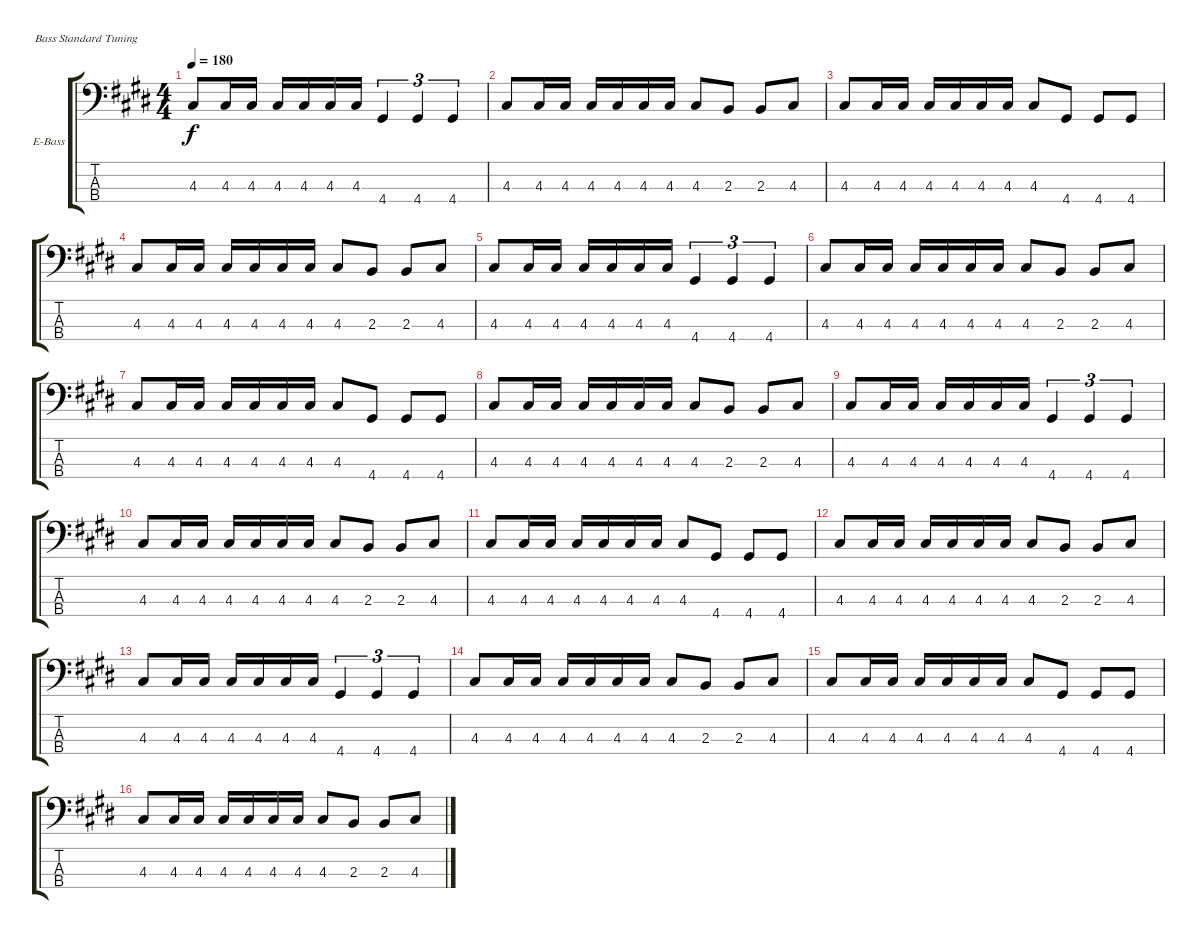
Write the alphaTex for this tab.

\defaultSystemsLayout 4
\bracketExtendMode groupsimilarinstruments
\firstSystemTrackNameOrientation horizontal
\otherSystemsTrackNameOrientation horizontal
\track ("Cliff Burton (Bass)" "E-Bass") {instrument electricbassfinger}
\staff {score tabs}
\tuning (G2 D2 A1 E1)
\ts (4 4)
\tempo 180
\clef f4
\ks e
4.3.8{dy f} 4.3.16 4.3.16 4.3.16 4.3.16 4.3.16 4.3.16 4.4.4{tu (3 2)} 4.4.4{tu (3 2)} 4.4.4{tu (3 2)} |
4.3.8 4.3.16 4.3.16 4.3.16 4.3.16 4.3.16 4.3.16 4.3.8 2.3.8 2.3.8 4.3.8 |
4.3.8 4.3.16 4.3.16 4.3.16 4.3.16 4.3.16 4.3.16 4.3.8 4.4.8 4.4.8 4.4.8 |
4.3.8 4.3.16 4.3.16 4.3.16 4.3.16 4.3.16 4.3.16 4.3.8 2.3.8 2.3.8 4.3.8 |
4.3.8 4.3.16 4.3.16 4.3.16 4.3.16 4.3.16 4.3.16 4.4.4{tu (3 2)} 4.4.4{tu (3 2)} 4.4.4{tu (3 2)} |
4.3.8 4.3.16 4.3.16 4.3.16 4.3.16 4.3.16 4.3.16 4.3.8 2.3.8 2.3.8 4.3.8 |
4.3.8 4.3.16 4.3.16 4.3.16 4.3.16 4.3.16 4.3.16 4.3.8 4.4.8 4.4.8 4.4.8 |
4.3.8 4.3.16 4.3.16 4.3.16 4.3.16 4.3.16 4.3.16 4.3.8 2.3.8 2.3.8 4.3.8 |
4.3.8 4.3.16 4.3.16 4.3.16 4.3.16 4.3.16 4.3.16 4.4.4{tu (3 2)} 4.4.4{tu (3 2)} 4.4.4{tu (3 2)} |
4.3.8 4.3.16 4.3.16 4.3.16 4.3.16 4.3.16 4.3.16 4.3.8 2.3.8 2.3.8 4.3.8 |
4.3.8 4.3.16 4.3.16 4.3.16 4.3.16 4.3.16 4.3.16 4.3.8 4.4.8 4.4.8 4.4.8 |
4.3.8 4.3.16 4.3.16 4.3.16 4.3.16 4.3.16 4.3.16 4.3.8 2.3.8 2.3.8 4.3.8 |
4.3.8 4.3.16 4.3.16 4.3.16 4.3.16 4.3.16 4.3.16 4.4.4{tu (3 2)} 4.4.4{tu (3 2)} 4.4.4{tu (3 2)} |
4.3.8 4.3.16 4.3.16 4.3.16 4.3.16 4.3.16 4.3.16 4.3.8 2.3.8 2.3.8 4.3.8 |
4.3.8 4.3.16 4.3.16 4.3.16 4.3.16 4.3.16 4.3.16 4.3.8 4.4.8 4.4.8 4.4.8 |
4.3.8 4.3.16 4.3.16 4.3.16 4.3.16 4.3.16 4.3.16 4.3.8 2.3.8 2.3.8 4.3.8
